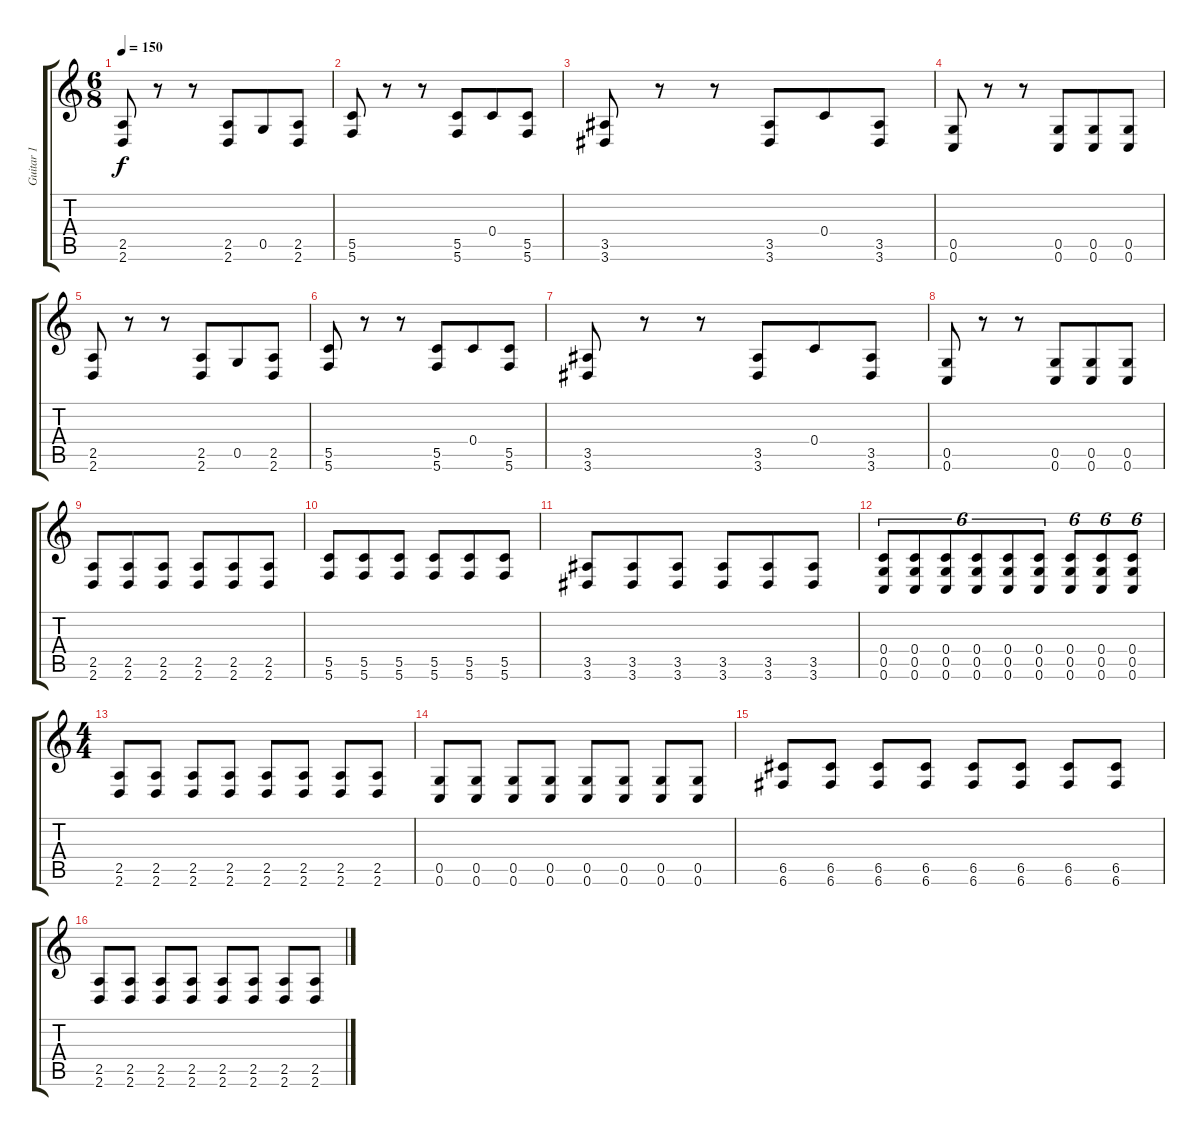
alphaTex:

\track ("Guitar 1" "Guitar 1") {instrument distortionguitar}
\staff {score tabs}
\tuning (D4 A3 F3 C3 G2 C2) {hide}
\ts (6 8)
\tempo 150
\clef g2
\ks c
(2.5 2.6).8{dy f} r.8 r.8 (2.5 2.6).8 0.5.8 (2.5 2.6).8 |
(5.5 5.6).8 r.8 r.8 (5.5 5.6).8 0.4.8 (5.5 5.6).8 |
(3.5 3.6).8 r.8 r.8 (3.5 3.6).8 0.4.8 (3.5 3.6).8 |
(0.5 0.6).8 r.8 r.8 (0.5 0.6).8 (0.5 0.6).8 (0.5 0.6).8 |
(2.5 2.6).8 r.8 r.8 (2.5 2.6).8 0.5.8 (2.5 2.6).8 |
(5.5 5.6).8 r.8 r.8 (5.5 5.6).8 0.4.8 (5.5 5.6).8 |
(3.5 3.6).8 r.8 r.8 (3.5 3.6).8 0.4.8 (3.5 3.6).8 |
(0.5 0.6).8 r.8 r.8 (0.5 0.6).8 (0.5 0.6).8 (0.5 0.6).8 |
(2.5 2.6).8 (2.5 2.6).8 (2.5 2.6).8 (2.5 2.6).8 (2.5 2.6).8 (2.5 2.6).8 |
(5.5 5.6).8 (5.5 5.6).8 (5.5 5.6).8 (5.5 5.6).8 (5.5 5.6).8 (5.5 5.6).8 |
(3.5 3.6).8 (3.5 3.6).8 (3.5 3.6).8 (3.5 3.6).8 (3.5 3.6).8 (3.5 3.6).8 |
(0.4 0.5 0.6).8{tu (6 4)} (0.4 0.5 0.6).8{tu (6 4)} (0.4 0.5 0.6).8{tu (6 4)} (0.4 0.5 0.6).8{tu (6 4)} (0.4 0.5 0.6).8{tu (6 4)} (0.4 0.5 0.6).8{tu (6 4)} (0.4 0.5 0.6).8{tu (6 4)} (0.4 0.5 0.6).8{tu (6 4)} (0.4 0.5 0.6).8{tu (6 4)} |
\ts (4 4)
(2.5 2.6).8 (2.5 2.6).8 (2.5 2.6).8 (2.5 2.6).8 (2.5 2.6).8 (2.5 2.6).8 (2.5 2.6).8 (2.5 2.6).8 |
(0.5 0.6).8 (0.5 0.6).8 (0.5 0.6).8 (0.5 0.6).8 (0.5 0.6).8 (0.5 0.6).8 (0.5 0.6).8 (0.5 0.6).8 |
(6.5 6.6).8 (6.5 6.6).8 (6.5 6.6).8 (6.5 6.6).8 (6.5 6.6).8 (6.5 6.6).8 (6.5 6.6).8 (6.5 6.6).8 |
(2.5 2.6).8 (2.5 2.6).8 (2.5 2.6).8 (2.5 2.6).8 (2.5 2.6).8 (2.5 2.6).8 (2.5 2.6).8 (2.5 2.6).8
